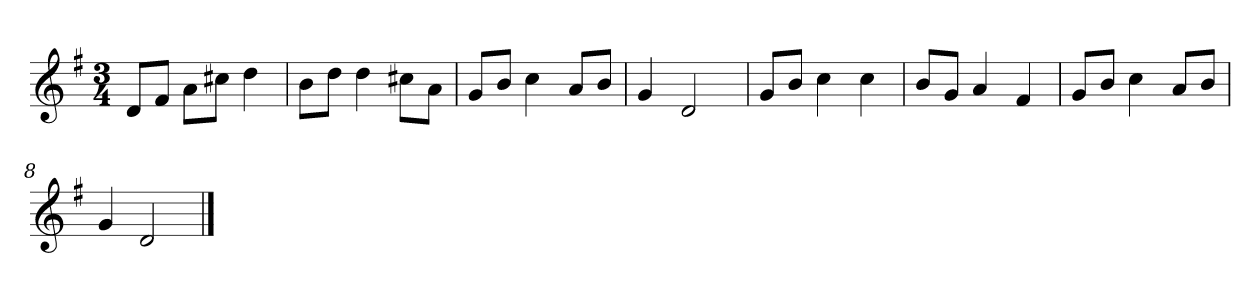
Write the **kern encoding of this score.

**kern
*part1
*staff1
*clefG2
*k[f#]
*G:
*M3/4
=
8d/L
8f#/J
8a\L
8cc#X\J
4dd
=2
8b\L
8dd\J
4dd
8cc#X\L
8a\J
=3
8g/L
8b/J
4cc
8a/L
8b/J
=4
4g
2d
=5y
8g/L
8b/J
4cc
4cc
=6
8b/L
8g/J
4a
4f#
=7
8g/L
8b/J
4cc
8a/L
8b/J
=8
4g
2d
==
*-
